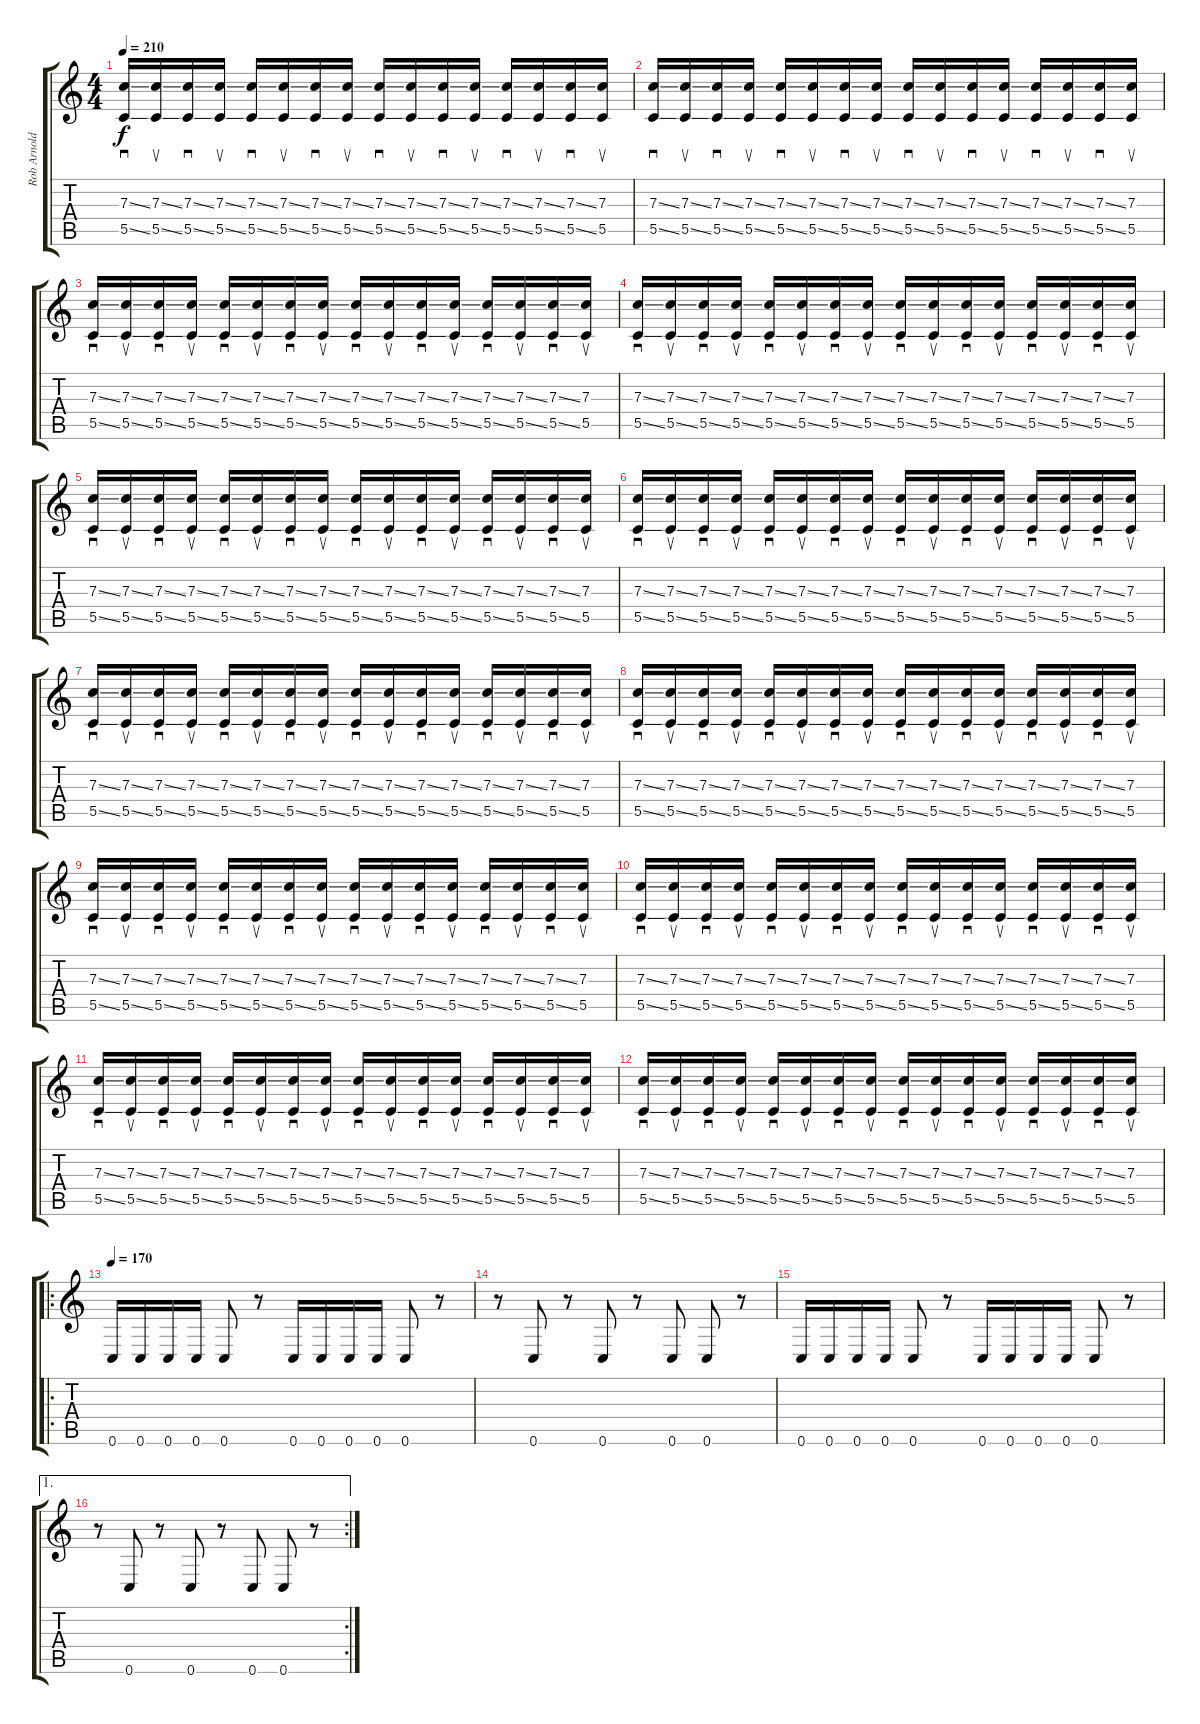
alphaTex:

\track ("Rob Arnold" "Rob Arnold") {instrument overdrivenguitar}
\staff {score tabs}
\tuning (D4 A3 F3 C3 G2 C2) {hide}
\ts (4 4)
\tempo 210
\clef g2
\ks c
(7.3{ss} 5.5{ss}).16{sd dy f} (7.3{ss} 5.5{ss}).16{su} (7.3{ss} 5.5{ss}).16{sd} (7.3{ss} 5.5{ss}).16{su} (7.3{ss} 5.5{ss}).16{sd} (7.3{ss} 5.5{ss}).16{su} (7.3{ss} 5.5{ss}).16{sd} (7.3{ss} 5.5{ss}).16{su} (7.3{ss} 5.5{ss}).16{sd} (7.3{ss} 5.5{ss}).16{su} (7.3{ss} 5.5{ss}).16{sd} (7.3{ss} 5.5{ss}).16{su} (7.3{ss} 5.5{ss}).16{sd} (7.3{ss} 5.5{ss}).16{su} (7.3{ss} 5.5{ss}).16{sd} (7.3 5.5).16{su} |
(7.3{ss} 5.5{ss}).16{sd} (7.3{ss} 5.5{ss}).16{su} (7.3{ss} 5.5{ss}).16{sd} (7.3{ss} 5.5{ss}).16{su} (7.3{ss} 5.5{ss}).16{sd} (7.3{ss} 5.5{ss}).16{su} (7.3{ss} 5.5{ss}).16{sd} (7.3{ss} 5.5{ss}).16{su} (7.3{ss} 5.5{ss}).16{sd} (7.3{ss} 5.5{ss}).16{su} (7.3{ss} 5.5{ss}).16{sd} (7.3{ss} 5.5{ss}).16{su} (7.3{ss} 5.5{ss}).16{sd} (7.3{ss} 5.5{ss}).16{su} (7.3{ss} 5.5{ss}).16{sd} (7.3 5.5).16{su} |
(7.3{ss} 5.5{ss}).16{sd} (7.3{ss} 5.5{ss}).16{su} (7.3{ss} 5.5{ss}).16{sd} (7.3{ss} 5.5{ss}).16{su} (7.3{ss} 5.5{ss}).16{sd} (7.3{ss} 5.5{ss}).16{su} (7.3{ss} 5.5{ss}).16{sd} (7.3{ss} 5.5{ss}).16{su} (7.3{ss} 5.5{ss}).16{sd} (7.3{ss} 5.5{ss}).16{su} (7.3{ss} 5.5{ss}).16{sd} (7.3{ss} 5.5{ss}).16{su} (7.3{ss} 5.5{ss}).16{sd} (7.3{ss} 5.5{ss}).16{su} (7.3{ss} 5.5{ss}).16{sd} (7.3 5.5).16{su} |
(7.3{ss} 5.5{ss}).16{sd} (7.3{ss} 5.5{ss}).16{su} (7.3{ss} 5.5{ss}).16{sd} (7.3{ss} 5.5{ss}).16{su} (7.3{ss} 5.5{ss}).16{sd} (7.3{ss} 5.5{ss}).16{su} (7.3{ss} 5.5{ss}).16{sd} (7.3{ss} 5.5{ss}).16{su} (7.3{ss} 5.5{ss}).16{sd} (7.3{ss} 5.5{ss}).16{su} (7.3{ss} 5.5{ss}).16{sd} (7.3{ss} 5.5{ss}).16{su} (7.3{ss} 5.5{ss}).16{sd} (7.3{ss} 5.5{ss}).16{su} (7.3{ss} 5.5{ss}).16{sd} (7.3 5.5).16{su} |
(7.3{ss} 5.5{ss}).16{sd} (7.3{ss} 5.5{ss}).16{su} (7.3{ss} 5.5{ss}).16{sd} (7.3{ss} 5.5{ss}).16{su} (7.3{ss} 5.5{ss}).16{sd} (7.3{ss} 5.5{ss}).16{su} (7.3{ss} 5.5{ss}).16{sd} (7.3{ss} 5.5{ss}).16{su} (7.3{ss} 5.5{ss}).16{sd} (7.3{ss} 5.5{ss}).16{su} (7.3{ss} 5.5{ss}).16{sd} (7.3{ss} 5.5{ss}).16{su} (7.3{ss} 5.5{ss}).16{sd} (7.3{ss} 5.5{ss}).16{su} (7.3{ss} 5.5{ss}).16{sd} (7.3 5.5).16{su} |
(7.3{ss} 5.5{ss}).16{sd} (7.3{ss} 5.5{ss}).16{su} (7.3{ss} 5.5{ss}).16{sd} (7.3{ss} 5.5{ss}).16{su} (7.3{ss} 5.5{ss}).16{sd} (7.3{ss} 5.5{ss}).16{su} (7.3{ss} 5.5{ss}).16{sd} (7.3{ss} 5.5{ss}).16{su} (7.3{ss} 5.5{ss}).16{sd} (7.3{ss} 5.5{ss}).16{su} (7.3{ss} 5.5{ss}).16{sd} (7.3{ss} 5.5{ss}).16{su} (7.3{ss} 5.5{ss}).16{sd} (7.3{ss} 5.5{ss}).16{su} (7.3{ss} 5.5{ss}).16{sd} (7.3 5.5).16{su} |
(7.3{ss} 5.5{ss}).16{sd} (7.3{ss} 5.5{ss}).16{su} (7.3{ss} 5.5{ss}).16{sd} (7.3{ss} 5.5{ss}).16{su} (7.3{ss} 5.5{ss}).16{sd} (7.3{ss} 5.5{ss}).16{su} (7.3{ss} 5.5{ss}).16{sd} (7.3{ss} 5.5{ss}).16{su} (7.3{ss} 5.5{ss}).16{sd} (7.3{ss} 5.5{ss}).16{su} (7.3{ss} 5.5{ss}).16{sd} (7.3{ss} 5.5{ss}).16{su} (7.3{ss} 5.5{ss}).16{sd} (7.3{ss} 5.5{ss}).16{su} (7.3{ss} 5.5{ss}).16{sd} (7.3 5.5).16{su} |
(7.3{ss} 5.5{ss}).16{sd} (7.3{ss} 5.5{ss}).16{su} (7.3{ss} 5.5{ss}).16{sd} (7.3{ss} 5.5{ss}).16{su} (7.3{ss} 5.5{ss}).16{sd} (7.3{ss} 5.5{ss}).16{su} (7.3{ss} 5.5{ss}).16{sd} (7.3{ss} 5.5{ss}).16{su} (7.3{ss} 5.5{ss}).16{sd} (7.3{ss} 5.5{ss}).16{su} (7.3{ss} 5.5{ss}).16{sd} (7.3{ss} 5.5{ss}).16{su} (7.3{ss} 5.5{ss}).16{sd} (7.3{ss} 5.5{ss}).16{su} (7.3{ss} 5.5{ss}).16{sd} (7.3 5.5).16{su} |
(7.3{ss} 5.5{ss}).16{sd} (7.3{ss} 5.5{ss}).16{su} (7.3{ss} 5.5{ss}).16{sd} (7.3{ss} 5.5{ss}).16{su} (7.3{ss} 5.5{ss}).16{sd} (7.3{ss} 5.5{ss}).16{su} (7.3{ss} 5.5{ss}).16{sd} (7.3{ss} 5.5{ss}).16{su} (7.3{ss} 5.5{ss}).16{sd} (7.3{ss} 5.5{ss}).16{su} (7.3{ss} 5.5{ss}).16{sd} (7.3{ss} 5.5{ss}).16{su} (7.3{ss} 5.5{ss}).16{sd} (7.3{ss} 5.5{ss}).16{su} (7.3{ss} 5.5{ss}).16{sd} (7.3 5.5).16{su} |
(7.3{ss} 5.5{ss}).16{sd} (7.3{ss} 5.5{ss}).16{su} (7.3{ss} 5.5{ss}).16{sd} (7.3{ss} 5.5{ss}).16{su} (7.3{ss} 5.5{ss}).16{sd} (7.3{ss} 5.5{ss}).16{su} (7.3{ss} 5.5{ss}).16{sd} (7.3{ss} 5.5{ss}).16{su} (7.3{ss} 5.5{ss}).16{sd} (7.3{ss} 5.5{ss}).16{su} (7.3{ss} 5.5{ss}).16{sd} (7.3{ss} 5.5{ss}).16{su} (7.3{ss} 5.5{ss}).16{sd} (7.3{ss} 5.5{ss}).16{su} (7.3{ss} 5.5{ss}).16{sd} (7.3 5.5).16{su} |
(7.3{ss} 5.5{ss}).16{sd} (7.3{ss} 5.5{ss}).16{su} (7.3{ss} 5.5{ss}).16{sd} (7.3{ss} 5.5{ss}).16{su} (7.3{ss} 5.5{ss}).16{sd} (7.3{ss} 5.5{ss}).16{su} (7.3{ss} 5.5{ss}).16{sd} (7.3{ss} 5.5{ss}).16{su} (7.3{ss} 5.5{ss}).16{sd} (7.3{ss} 5.5{ss}).16{su} (7.3{ss} 5.5{ss}).16{sd} (7.3{ss} 5.5{ss}).16{su} (7.3{ss} 5.5{ss}).16{sd} (7.3{ss} 5.5{ss}).16{su} (7.3{ss} 5.5{ss}).16{sd} (7.3 5.5).16{su} |
(7.3{ss} 5.5{ss}).16{sd} (7.3{ss} 5.5{ss}).16{su} (7.3{ss} 5.5{ss}).16{sd} (7.3{ss} 5.5{ss}).16{su} (7.3{ss} 5.5{ss}).16{sd} (7.3{ss} 5.5{ss}).16{su} (7.3{ss} 5.5{ss}).16{sd} (7.3{ss} 5.5{ss}).16{su} (7.3{ss} 5.5{ss}).16{sd} (7.3{ss} 5.5{ss}).16{su} (7.3{ss} 5.5{ss}).16{sd} (7.3{ss} 5.5{ss}).16{su} (7.3{ss} 5.5{ss}).16{sd} (7.3{ss} 5.5{ss}).16{su} (7.3{ss} 5.5{ss}).16{sd} (7.3 5.5).16{su} |
\ro
\tempo 170
0.6.16{volume 16} 0.6.16 0.6.16 0.6.16 0.6.8 r.8 0.6.16 0.6.16 0.6.16 0.6.16 0.6.8 r.8 |
r.8 0.6.8 r.8 0.6.8 r.8 0.6.8 0.6.8 r.8 |
0.6.16 0.6.16 0.6.16 0.6.16 0.6.8 r.8 0.6.16 0.6.16 0.6.16 0.6.16 0.6.8 r.8 |
\ae 1
\rc 2
r.8 0.6.8 r.8 0.6.8 r.8 0.6.8 0.6.8 r.8
